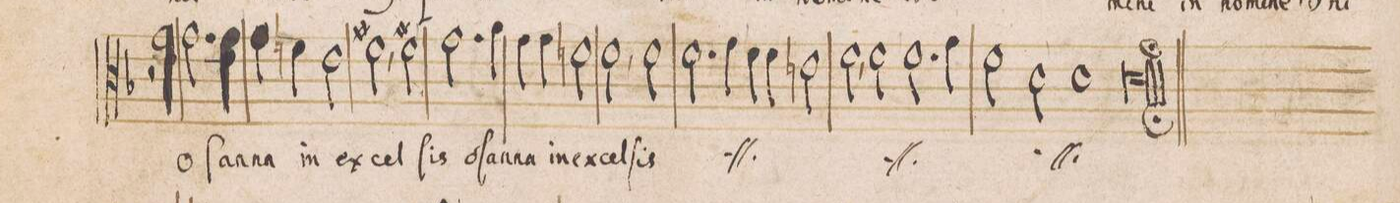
**kern	**text
*I"Cantus	*
*clefC3	*
*k[b-]	*
*M2/1	*
2r	.
2g\	O-
2.g\	-ſan-
4g\	.
=22-	=22-
4g\	-na
4fn\	in
2e\	ex-
2f#X,\	-cel-
2f#X\	-ſis
=23-	=23-
2.g\	o-
4a\	-ſan-
4g\	-na
4g\	in
2fn\	ex-
=24-	=24-
2f,\	-cel-
2f\	-ſis
*	*ij
2.f\	in
4g\	ex-
=25-	=25-
4f\	-cel-
4f\	-ſis
2en\	in
2f,\	ex-
2f\	-cel-
=26-	=26-
2.f\	-ſis
4g\	in
2f\	ex-
2d\	-cel-
=27-	=27-
1d	-ſis
1d;	.
*	*Xij
==	==
*-	*-
